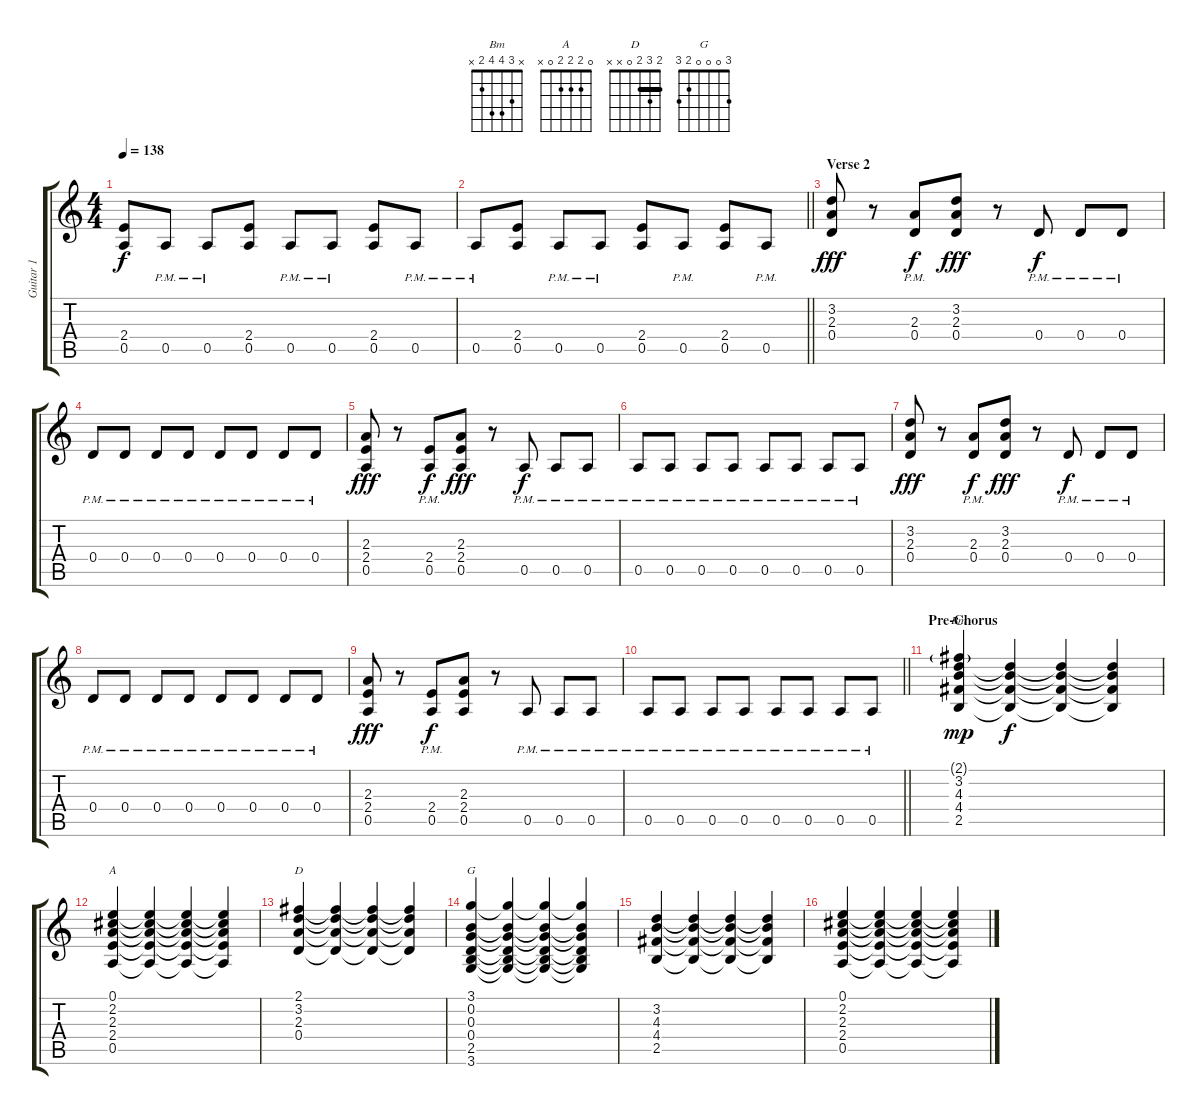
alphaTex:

\track ("Guitar 1" "Guitar 1") {instrument overdrivenguitar}
\staff {score tabs}
\tuning (E4 B3 G3 D3 A2 E2) {hide}
\chord ("Bm" x 3 4 4 2 x)
\chord ("A" 0 2 2 2 0 x)
\chord ("D" 2 3 2 0 x x) {barre 2}
\chord ("G" 3 0 0 0 2 3)
\ts (4 4)
\tempo 138
\clef g2
\ks c
(2.4 0.5).8{dy f} 0.5{pm}.8 0.5{pm}.8 (2.4 0.5).8 0.5{pm}.8 0.5{pm}.8 (2.4 0.5).8 0.5{pm}.8 |
\barLineRight lightlight
0.5{pm}.8 (2.4 0.5).8 0.5{pm}.8 0.5{pm}.8 (2.4 0.5).8 0.5{pm}.8 (2.4 0.5).8 0.5{pm}.8 |
\section ("" "Verse 2")
(3.2 2.3 0.4).8{dy fff} r.8 (2.3{pm} 0.4{pm}).8{dy f} (3.2 2.3 0.4).8{dy fff} r.8 0.4{pm}.8{dy f} 0.4{pm}.8 0.4{pm}.8 |
0.4{pm}.8 0.4{pm}.8 0.4{pm}.8 0.4{pm}.8 0.4{pm}.8 0.4{pm}.8 0.4{pm}.8 0.4{pm}.8 |
(2.3 2.4 0.5).8{dy fff} r.8 (2.4{pm} 0.5{pm}).8{dy f} (2.3 2.4 0.5).8{dy fff} r.8 0.5{pm}.8{dy f} 0.5{pm}.8 0.5{pm}.8 |
0.5{pm}.8 0.5{pm}.8 0.5{pm}.8 0.5{pm}.8 0.5{pm}.8 0.5{pm}.8 0.5{pm}.8 0.5{pm}.8 |
(3.2 2.3 0.4).8{dy fff} r.8 (2.3{pm} 0.4{pm}).8{dy f} (3.2 2.3 0.4).8{dy fff} r.8 0.4{pm}.8{dy f} 0.4{pm}.8 0.4{pm}.8 |
0.4{pm}.8 0.4{pm}.8 0.4{pm}.8 0.4{pm}.8 0.4{pm}.8 0.4{pm}.8 0.4{pm}.8 0.4{pm}.8 |
(2.3 2.4 0.5).8{dy fff} r.8 (2.4{pm} 0.5{pm}).8{dy f} (2.3 2.4 0.5).8 r.8 0.5{pm}.8 0.5{pm}.8 0.5{pm}.8 |
\barLineRight lightlight
0.5{pm}.8 0.5{pm}.8 0.5{pm}.8 0.5{pm}.8 0.5{pm}.8 0.5{pm}.8 0.5{pm}.8 0.5{pm}.8 |
\section ("" "Pre-Chorus")
(2.1{g} 3.2 4.3 4.4 2.5).4{ch "Bm" dy mp} (3.2{t} 4.3{t} 4.4{t} 2.5{t}).4{dy f} (3.2{t} 4.3{t} 4.4{t} 2.5{t}).4 (3.2{t} 4.3{t} 4.4{t} 2.5{t}).4 |
(0.1 2.2 2.3 2.4 0.5).4{ch "A"} (0.1{t} 2.2{t} 2.3{t} 2.4{t} 0.5{t}).4 (0.1{t} 2.2{t} 2.3{t} 2.4{t} 0.5{t}).4 (0.1{t} 2.2{t} 2.3{t} 2.4{t} 0.5{t}).4 |
(2.1 3.2 2.3 0.4).4{ch "D"} (2.1{t} 3.2{t} 2.3{t} 0.4{t}).4 (2.1{t} 3.2{t} 2.3{t} 0.4{t}).4 (2.1{t} 3.2{t} 2.3{t} 0.4{t}).4 |
(3.1 0.2 0.3 0.4 2.5 3.6).4{ch "G"} (3.1{t} 0.2{t} 0.3{t} 0.4{t} 2.5{t} 3.6{t}).4 (3.1{t} 0.2{t} 0.3{t} 0.4{t} 2.5{t} 3.6{t}).4 (3.1{t} 0.2{t} 0.3{t} 0.4{t} 2.5{t} 3.6{t}).4 |
(3.2 4.3 4.4 2.5).4 (3.2{t} 4.3{t} 4.4{t} 2.5{t}).4 (3.2{t} 4.3{t} 4.4{t} 2.5{t}).4 (3.2{t} 4.3{t} 4.4{t} 2.5{t}).4 |
(0.1 2.2 2.3 2.4 0.5).4 (0.1{t} 2.2{t} 2.3{t} 2.4{t} 0.5{t}).4 (0.1{t} 2.2{t} 2.3{t} 2.4{t} 0.5{t}).4 (0.1{t} 2.2{t} 2.3{t} 2.4{t} 0.5{t}).4
